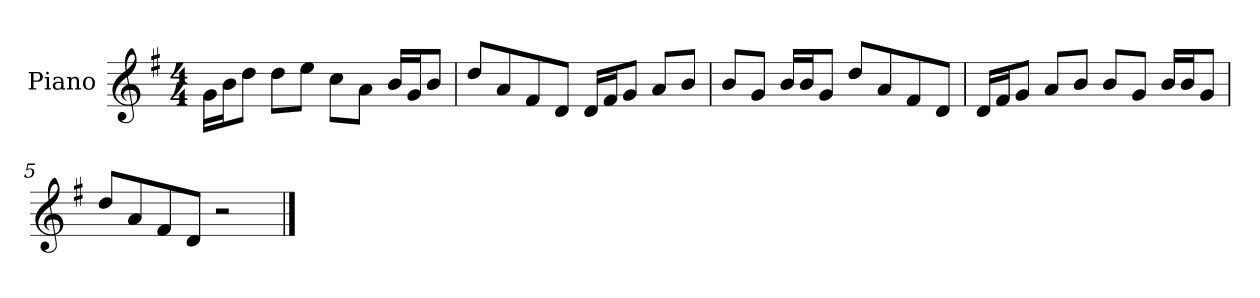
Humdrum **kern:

**kern
*part1
*staff1
*I"Piano
*I'P-no
*clefG2
*k[f#]
*M4/4
*MM90
=1
16g\LL
16b\J
8dd\J
8dd\L
8ee\J
8cc\L
8a\J
16b/LL
16g/J
8b/J
=2
8dd/L
8a/
8f#/
8d/J
16d/LL
16f#/J
8g/J
8a/L
8b/J
=3
8b/L
8g/J
16b/LL
16b/J
8g/J
8dd/L
8a/
8f#/
8d/J
=4
16d/LL
16f#/J
8g/J
8a/L
8b/J
8b/L
8g/J
16b/LL
16b/J
8g/J
!!LO:LB:g=z
=5
8dd/L
8a/
8f#/
8d/J
2r
==
*-
